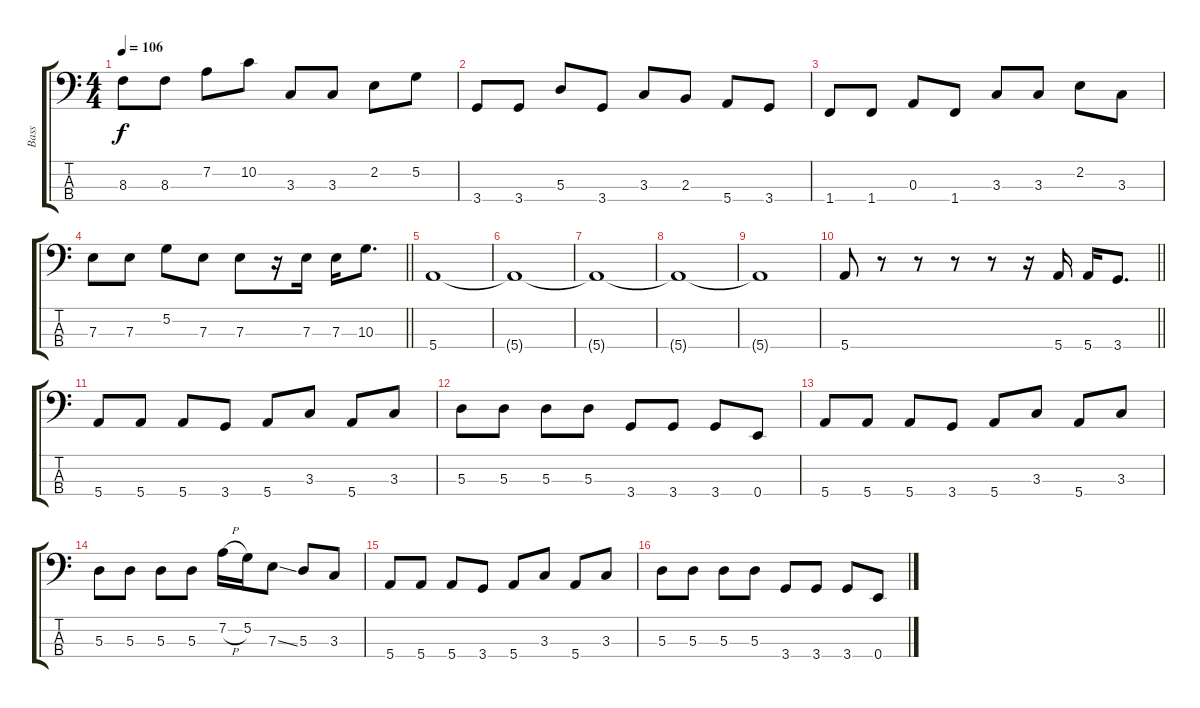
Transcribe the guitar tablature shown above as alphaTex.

\track ("Bass" "Bass") {instrument electricbasspick}
\staff {score tabs}
\tuning (G2 D2 A1 E1) {hide}
\ts (4 4)
\tempo 106
\clef f4
\ks c
8.3.8{dy f} 8.3.8 7.2.8 10.2.8 3.3.8 3.3.8 2.2.8 5.2.8 |
3.4.8 3.4.8 5.3.8 3.4.8 3.3.8 2.3.8 5.4.8 3.4.8 |
1.4.8 1.4.8 0.3.8 1.4.8 3.3.8 3.3.8 2.2.8 3.3.8 |
\barLineRight lightlight
7.3.8 7.3.8 5.2.8 7.3.8 7.3.8 r.16 7.3.16 7.3.16 10.3.8{d} |
5.4.1 |
5.4{t}.1 |
5.4{t}.1 |
5.4{t}.1 |
5.4{t}.1 |
\barLineRight lightlight
5.4.8 r.8 r.8 r.8 r.8 r.16 5.4.16 5.4.16 3.4.8{d} |
5.4.8 5.4.8 5.4.8 3.4.8 5.4.8 3.3.8 5.4.8 3.3.8 |
5.3.8 5.3.8 5.3.8 5.3.8 3.4.8 3.4.8 3.4.8 0.4.8 |
5.4.8 5.4.8 5.4.8 3.4.8 5.4.8 3.3.8 5.4.8 3.3.8 |
5.3.8 5.3.8 5.3.8 5.3.8 7.2{h}.16 5.2.16 7.3{ss}.8 5.3.8 3.3.8 |
5.4.8 5.4.8 5.4.8 3.4.8 5.4.8 3.3.8 5.4.8 3.3.8 |
5.3.8 5.3.8 5.3.8 5.3.8 3.4.8 3.4.8 3.4.8 0.4.8
